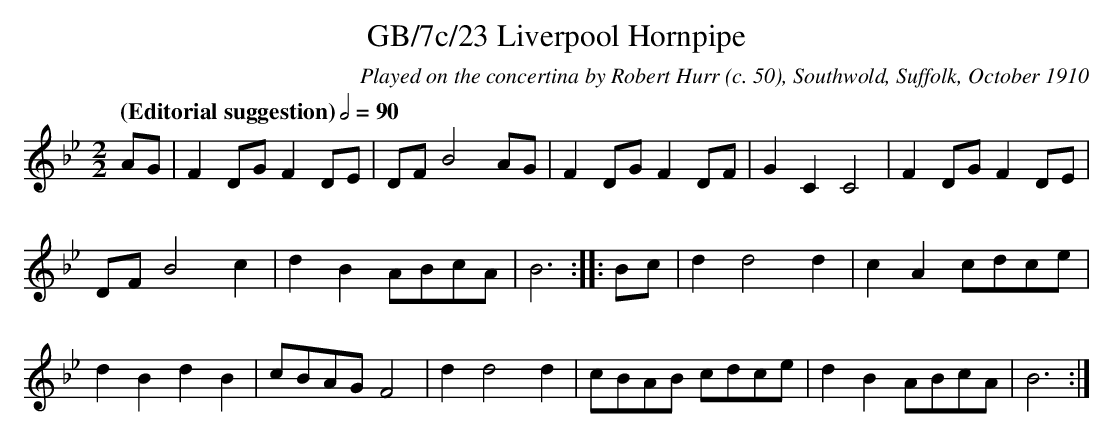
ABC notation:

X:1
T:GB/7c/23 Liverpool Hornpipe
C:Played on the concertina by Robert Hurr (c. 50), Southwold, Suffolk, October 1910
L:1/8
M:2/2
Q:"(Editorial suggestion)" 1/2=90
K:Bb
AG | F2 DG F2 DE | DF B4 AG | F2 DG F2 DF | G2 C2 C4 | F2 DG F2 DE |
DF B4 c2 | d2 B2 ABcA | B6 :: Bc | d2 d4 d2 | c2 A2 cdce |
d2 B2 d2 B2 | cBAG F4 | d2 d4 d2 | cBAB cdce | d2 B2 ABcA |B6 :|
